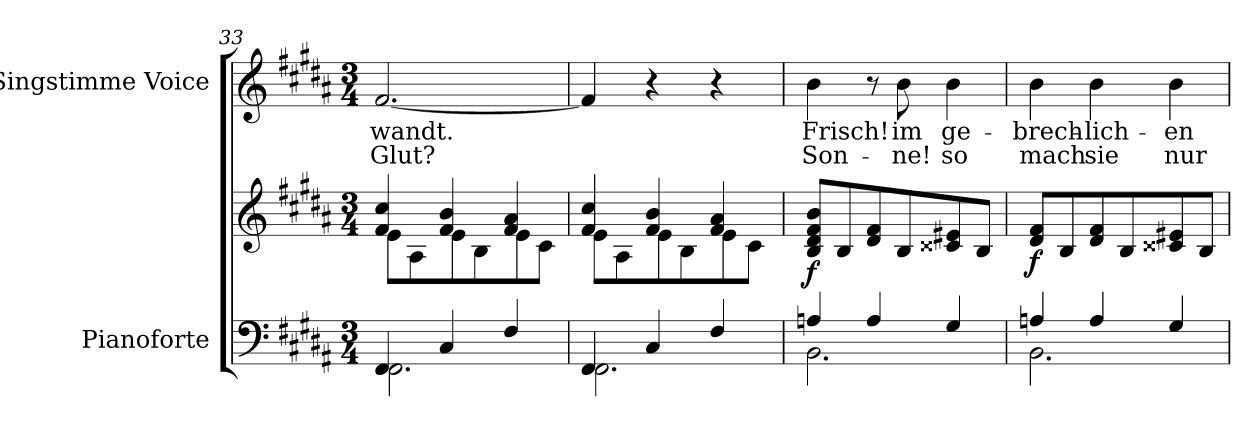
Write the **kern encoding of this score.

**kern	**kern	**dynam	**kern	**text	**text
*part2	*part2	*part2	*part1	*part1	*part1
*staff3	*staff2	*staff2/3	*staff1	*staff1	*staff1
*I"Pianoforte	*	*	*I"Singstimme Voice	*	*
*I'Pno	*	*	*	*	*
*clefF4	*clefG2	*	*clefG2	*	*
*k[f#c#g#d#a#]	*k[f#c#g#d#a#]	*	*k[f#c#g#d#a#]	*	*
*M3/4	*M3/4	*	*M3/4	*	*
=33	=33	=33	=33	=33	=33
*^	*^	*	*	*	*
4FF#/	2.FF#\	4f#/ 4cc#/	8e\L	.	[2.f#/	-wandt.	Glut?
.	.	.	8A#\	.	.	.	.
4C#/	.	4f#/ 4b/	8e\	.	.	.	.
.	.	.	8B\	.	.	.	.
4F#/	.	4f#/ 4a#/	8e\	.	.	.	.
.	.	.	8c#\J	.	.	.	.
=34	=34	=34	=34	=34	=34	=34	=34
4FF#/	2.FF#\	4f#/ 4cc#/	8e\L	.	4f#/]	.	.
.	.	.	8A#\	.	.	.	.
4C#/	.	4f#/ 4b/	8e\	.	4r	.	.
.	.	.	8B\	.	.	.	.
4F#/	.	4f#/ 4a#/	8e\	.	4r	.	.
.	.	.	8c#\J	.	.	.	.
=35	=35	=35	=35	=35	=35	=35	=35
!	!	!	!	!LO:DY:b	!	!	!
*	*	*v	*v	*	*	*	*
4An/	2.BB\	8B/ 8d#/ 8f#/ 8b/L	f	4b\	Frisch!	Son-
.	.	8B/	.	.	.	.
4A/	.	8d#/ 8f#/	.	8r	.	.
.	.	8B/	.	8b\	im	-ne!
4G#/	.	8c##X/ 8e#X/	.	4b\	ge-	so
.	.	8B/J	.	.	.	.
=36	=36	=36	=36	=36	=36	=36
!	!	!	!LO:DY:b	!	!	!
4An/	2.BB\	8d#/ 8f#/L	f	4b\	-brech-	mach
.	.	8B/	.	.	.	.
4A/	.	8d#/ 8f#/	.	4b\	-lich-	sie
.	.	8B/	.	.	.	.
4G#/	.	8c##X/ 8e#X/	.	4b\	-en	nur
.	.	8B/J	.	.	.	.
*v	*v	*	*	*	*	*
=	=	=	=	=	=
*-	*-	*-	*-	*-	*-
